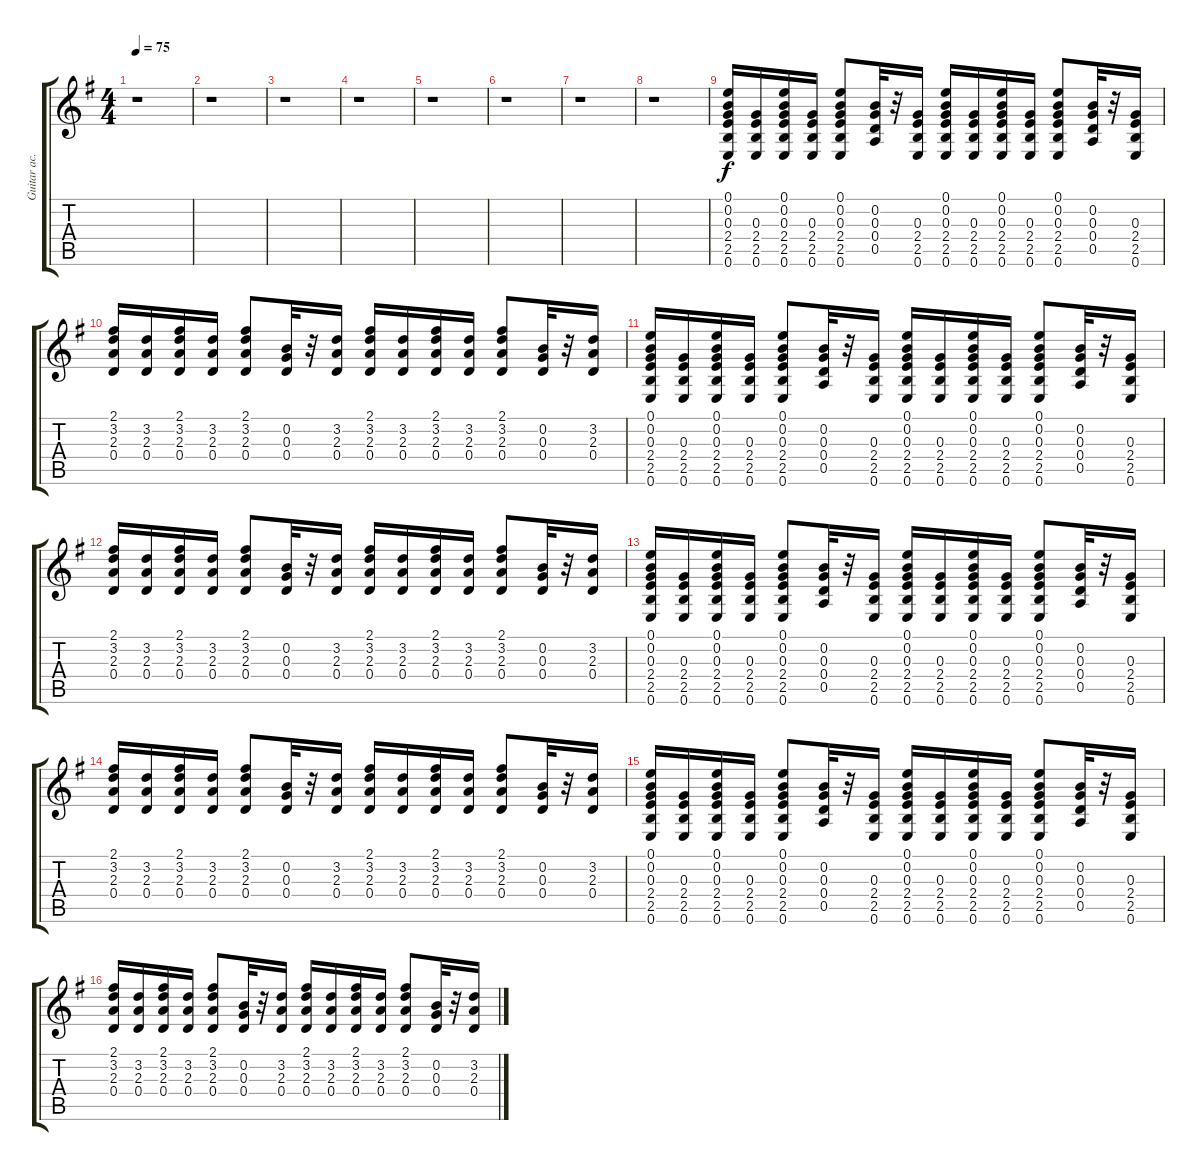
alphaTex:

\track ("Guitar ac." "Guitar ac.") {instrument acousticguitarsteel}
\staff {score tabs}
\tuning (E4 B3 G3 D3 A2 E2) {hide}
\ts (4 4)
\tempo 75
\clef g2
\ks eminor
r.1{dy f instrument acousticguitarsteel} |
r.1 |
r.1 |
r.1 |
r.1 |
r.1 |
r.1 |
r.1 |
(0.1 0.2 0.3 2.4 2.5 0.6).16 (0.3 2.4 2.5 0.6).16 (0.1 0.2 0.3 2.4 2.5 0.6).16 (0.3 2.4 2.5 0.6).16 (0.1 0.2 0.3 2.4 2.5 0.6).8 (0.2 0.3 0.4 0.5).32 r.32 (0.3 2.4 2.5 0.6).16 (0.1 0.2 0.3 2.4 2.5 0.6).16 (0.3 2.4 2.5 0.6).16 (0.1 0.2 0.3 2.4 2.5 0.6).16 (0.3 2.4 2.5 0.6).16 (0.1 0.2 0.3 2.4 2.5 0.6).8 (0.2 0.3 0.4 0.5).32 r.32 (0.3 2.4 2.5 0.6).16 |
(2.1 3.2 2.3 0.4).16 (3.2 2.3 0.4).16 (2.1 3.2 2.3 0.4).16 (3.2 2.3 0.4).16 (2.1 3.2 2.3 0.4).8 (0.2 0.3 0.4).32 r.32 (3.2 2.3 0.4).16 (2.1 3.2 2.3 0.4).16 (3.2 2.3 0.4).16 (2.1 3.2 2.3 0.4).16 (3.2 2.3 0.4).16 (2.1 3.2 2.3 0.4).8 (0.2 0.3 0.4).32 r.32 (3.2 2.3 0.4).16 |
(0.1 0.2 0.3 2.4 2.5 0.6).16 (0.3 2.4 2.5 0.6).16 (0.1 0.2 0.3 2.4 2.5 0.6).16 (0.3 2.4 2.5 0.6).16 (0.1 0.2 0.3 2.4 2.5 0.6).8 (0.2 0.3 0.4 0.5).32 r.32 (0.3 2.4 2.5 0.6).16 (0.1 0.2 0.3 2.4 2.5 0.6).16 (0.3 2.4 2.5 0.6).16 (0.1 0.2 0.3 2.4 2.5 0.6).16 (0.3 2.4 2.5 0.6).16 (0.1 0.2 0.3 2.4 2.5 0.6).8 (0.2 0.3 0.4 0.5).32 r.32 (0.3 2.4 2.5 0.6).16 |
(2.1 3.2 2.3 0.4).16 (3.2 2.3 0.4).16 (2.1 3.2 2.3 0.4).16 (3.2 2.3 0.4).16 (2.1 3.2 2.3 0.4).8 (0.2 0.3 0.4).32 r.32 (3.2 2.3 0.4).16 (2.1 3.2 2.3 0.4).16 (3.2 2.3 0.4).16 (2.1 3.2 2.3 0.4).16 (3.2 2.3 0.4).16 (2.1 3.2 2.3 0.4).8 (0.2 0.3 0.4).32 r.32 (3.2 2.3 0.4).16 |
(0.1 0.2 0.3 2.4 2.5 0.6).16 (0.3 2.4 2.5 0.6).16 (0.1 0.2 0.3 2.4 2.5 0.6).16 (0.3 2.4 2.5 0.6).16 (0.1 0.2 0.3 2.4 2.5 0.6).8 (0.2 0.3 0.4 0.5).32 r.32 (0.3 2.4 2.5 0.6).16 (0.1 0.2 0.3 2.4 2.5 0.6).16 (0.3 2.4 2.5 0.6).16 (0.1 0.2 0.3 2.4 2.5 0.6).16 (0.3 2.4 2.5 0.6).16 (0.1 0.2 0.3 2.4 2.5 0.6).8 (0.2 0.3 0.4 0.5).32 r.32 (0.3 2.4 2.5 0.6).16 |
(2.1 3.2 2.3 0.4).16 (3.2 2.3 0.4).16 (2.1 3.2 2.3 0.4).16 (3.2 2.3 0.4).16 (2.1 3.2 2.3 0.4).8 (0.2 0.3 0.4).32 r.32 (3.2 2.3 0.4).16 (2.1 3.2 2.3 0.4).16 (3.2 2.3 0.4).16 (2.1 3.2 2.3 0.4).16 (3.2 2.3 0.4).16 (2.1 3.2 2.3 0.4).8 (0.2 0.3 0.4).32 r.32 (3.2 2.3 0.4).16 |
(0.1 0.2 0.3 2.4 2.5 0.6).16 (0.3 2.4 2.5 0.6).16 (0.1 0.2 0.3 2.4 2.5 0.6).16 (0.3 2.4 2.5 0.6).16 (0.1 0.2 0.3 2.4 2.5 0.6).8 (0.2 0.3 0.4 0.5).32 r.32 (0.3 2.4 2.5 0.6).16 (0.1 0.2 0.3 2.4 2.5 0.6).16 (0.3 2.4 2.5 0.6).16 (0.1 0.2 0.3 2.4 2.5 0.6).16 (0.3 2.4 2.5 0.6).16 (0.1 0.2 0.3 2.4 2.5 0.6).8 (0.2 0.3 0.4 0.5).32 r.32 (0.3 2.4 2.5 0.6).16 |
(2.1 3.2 2.3 0.4).16 (3.2 2.3 0.4).16 (2.1 3.2 2.3 0.4).16 (3.2 2.3 0.4).16 (2.1 3.2 2.3 0.4).8 (0.2 0.3 0.4).32 r.32 (3.2 2.3 0.4).16 (2.1 3.2 2.3 0.4).16 (3.2 2.3 0.4).16 (2.1 3.2 2.3 0.4).16 (3.2 2.3 0.4).16 (2.1 3.2 2.3 0.4).8 (0.2 0.3 0.4).32 r.32 (3.2 2.3 0.4).16
